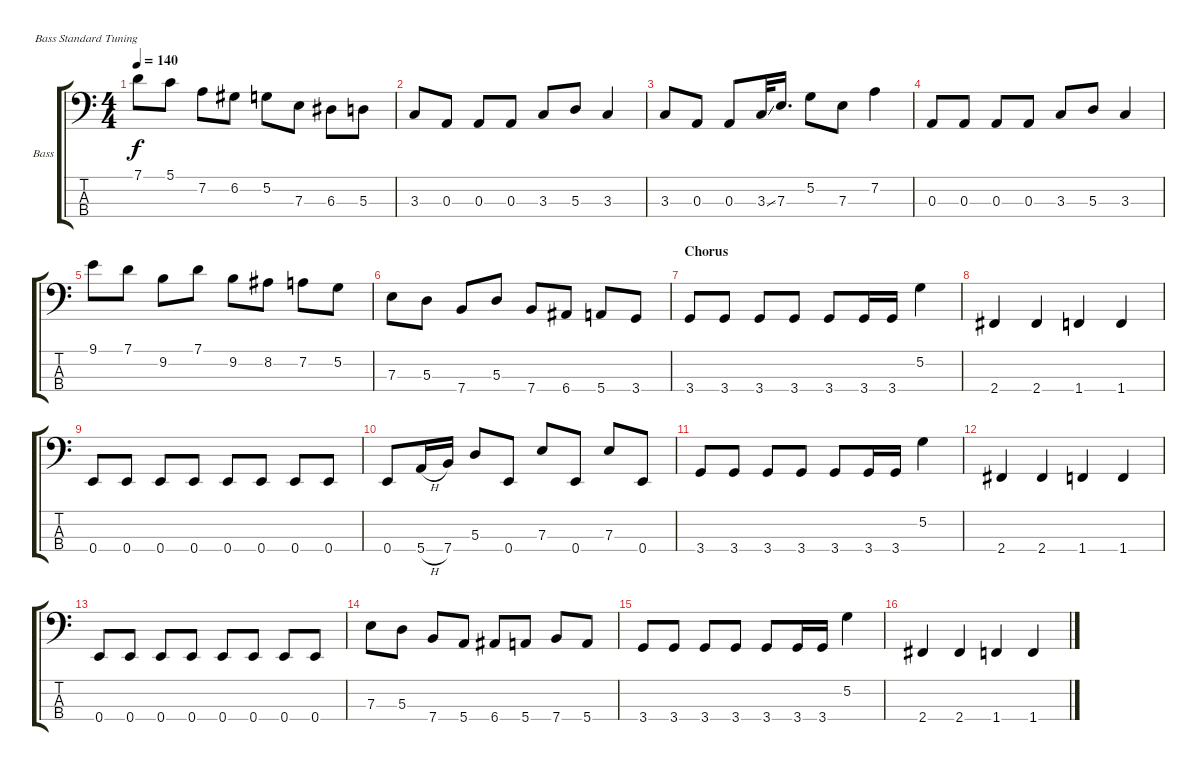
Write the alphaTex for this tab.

\defaultSystemsLayout 4
\bracketExtendMode groupsimilarinstruments
\firstSystemTrackNameOrientation horizontal
\otherSystemsTrackNameOrientation horizontal
\track ("Bass" "Bass") {instrument electricbasspick}
\staff {score tabs}
\tuning (G2 D2 A1 E1)
\ts (4 4)
\tempo 140
\clef f4
\scale
0.333333
\ks c
7.1.8{dy f} 5.1.8 7.2.8 6.2.8 5.2.8 7.3.8 6.3.8 5.3.8 |
\scale
0.333333 3.3.8 0.3.8 0.3.8 0.3.8 3.3.8 5.3.8 3.3.4 |
\scale
0.333333 3.3.8 0.3.8 0.3.8 3.3{ss}.32 7.3.16{d} 5.2.8 7.3.8 7.2.4 |
\scale
0.333333 0.3.8 0.3.8 0.3.8 0.3.8 3.3.8 5.3.8 3.3.4 |
\scale
0.333333 9.1.8 7.1.8 9.2.8 7.1.8 9.2.8 8.2.8 7.2.8 5.2.8 |
\scale
0.333333 7.3.8 5.3.8 7.4.8 5.3.8 7.4.8 6.4.8 5.4.8 3.4.8 |
\section ("" "Chorus")
\scale
0.333333 3.4.8 3.4.8 3.4.8 3.4.8 3.4.8 3.4.16 3.4.16 5.2.4 |
2.4.4 2.4.4 1.4.4 1.4.4 |
0.4.8 0.4.8 0.4.8 0.4.8 0.4.8 0.4.8 0.4.8 0.4.8 |
0.4.8 5.4{h}.16 7.4.16 5.3.8 0.4.8 7.3.8 0.4.8 7.3.8 0.4.8 |
3.4.8 3.4.8 3.4.8 3.4.8 3.4.8 3.4.16 3.4.16 5.2.4 |
2.4.4 2.4.4 1.4.4 1.4.4 |
0.4.8 0.4.8 0.4.8 0.4.8 0.4.8 0.4.8 0.4.8 0.4.8 |
7.3.8 5.3.8 7.4.8 5.4.8 6.4.8 5.4.8 7.4.8 5.4.8 |
3.4.8 3.4.8 3.4.8 3.4.8 3.4.8 3.4.16 3.4.16 5.2.4 |
2.4.4 2.4.4 1.4.4 1.4.4
